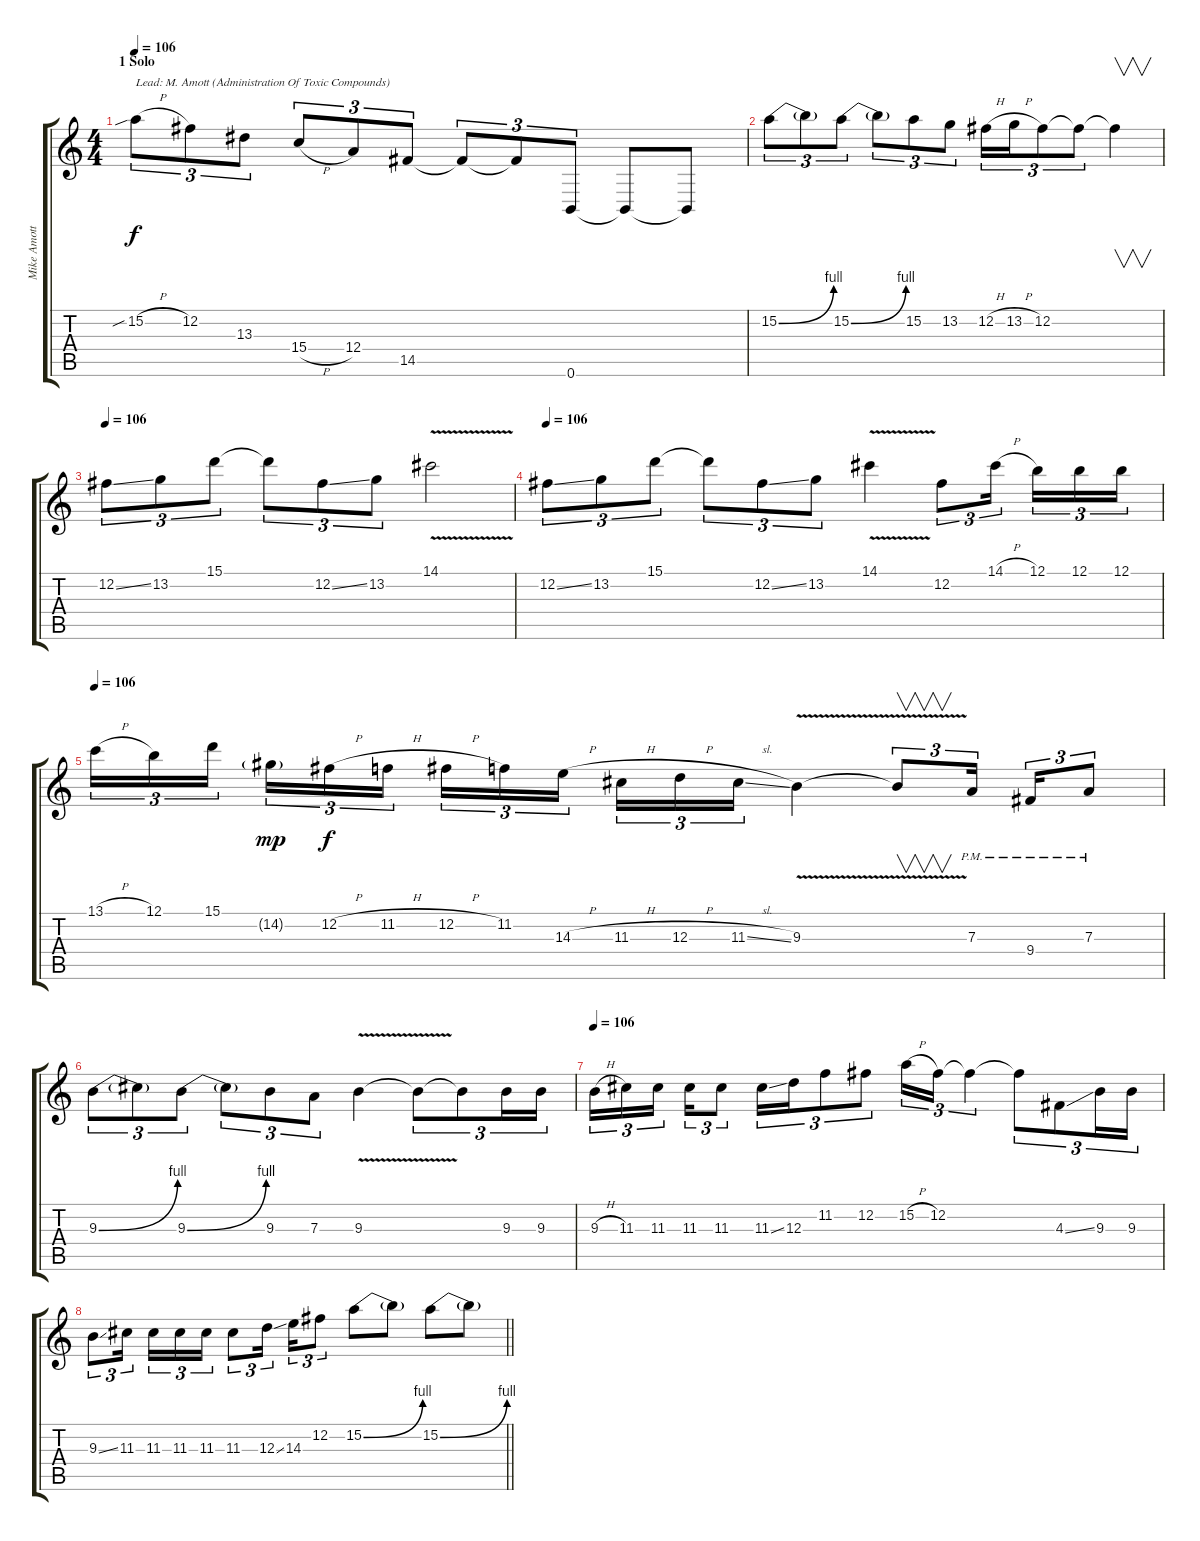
\track ("Mike Amott" "Mike Amott") {instrument overdrivenguitar}
\staff {score tabs}
\tuning (B3 Gb3 D3 A2 E2 B1) {hide}
\ts (4 4)
\section ("" "1 Solo")
\tempo 106
\clef g2
\ks c
15.2{sib h}.8{tu (3 2) txt "Lead: M. Amott (Administration Of Toxic Compounds)" dy f} 12.2.8{tu (3 2)} 13.3.8{tu (3 2)} 15.4{h}.8{tu (3 2)} 12.4.8{tu (3 2)} 14.5.8{tu (3 2)} 14.5{t}.8{tu (3 2)} 14.5{t}.8{tu (3 2)} 0.6.8{tu (3 2)} 0.6{t}.8 0.6{t}.8 |
15.2{be (bend 0 0 60 4)}.8{tu (3 2)} 15.2{t}.8{tu (3 2)} 15.2{be (bend 0 0 60 4)}.8{tu (3 2)} 15.2{t}.8{tu (3 2)} 15.2.8{tu (3 2)} 13.2.8{tu (3 2)} 12.2{h}.16{tu (3 2)} 13.2{h}.16{tu (3 2)} 12.2.8{tu (3 2)} 12.2{t}.8{tu (3 2)} 12.2{t}.4{v} |
\tempo 106
12.2{ss}.8{tu (3 2)} 13.2.8{tu (3 2)} 15.1.8{tu (3 2)} 15.1{t}.8{tu (3 2)} 12.2{ss}.8{tu (3 2)} 13.2.8{tu (3 2)} 14.1{v}.2 |
\tempo 106
12.2{ss}.8{tu (3 2)} 13.2.8{tu (3 2)} 15.1.8{tu (3 2)} 15.1{t}.8{tu (3 2)} 12.2{ss}.8{tu (3 2)} 13.2.8{tu (3 2)} 14.1{v}.4 12.2.8{tu (3 2)} 14.1{h}.16{tu (3 2)} 12.1.16{tu (3 2)} 12.1.16{tu (3 2)} 12.1.16{tu (3 2)} |
\tempo 106
13.1{h}.16{tu (3 2)} 12.1.16{tu (3 2)} 15.1.16{tu (3 2)} 14.2{g}.16{tu (3 2) dy mp} 12.2{h}.16{tu (3 2) dy f} 11.2{h}.16{tu (3 2)} 12.2{h}.16{tu (3 2)} 11.2.16{tu (3 2)} 14.3{h}.16{tu (3 2)} 11.3{h}.16{tu (3 2)} 12.3{h}.16{tu (3 2)} 11.3{sl}.16{tu (3 2)} 9.3{v}.4 9.3{t}.8{v tu (3 2)} 7.3{pm}.16{tu (3 2)} 9.4{pm}.16{tu (3 2)} 7.3{pm}.8{tu (3 2)} |
9.3{be (bend 0 0 60 4)}.8{tu (3 2)} 9.3{t}.8{tu (3 2)} 9.3{be (bend 0 0 60 4)}.8{tu (3 2)} 9.3{t}.8{tu (3 2)} 9.3.8{tu (3 2)} 7.3.8{tu (3 2)} 9.3{v}.4 9.3{t}.8{tu (3 2)} 9.3{t}.8{tu (3 2)} 9.3.16{tu (3 2)} 9.3.16{tu (3 2)} |
\tempo 106
9.3{h}.16{tu (3 2)} 11.3.16{tu (3 2)} 11.3.16{tu (3 2)} 11.3.16{tu (3 2)} 11.3.8{tu (3 2)} 11.3{ss}.16{tu (3 2)} 12.3.16{tu (3 2)} 11.2.8{tu (3 2)} 12.2.8{tu (3 2)} 15.2{h}.16{tu (3 2)} 12.2.16{tu (3 2)} 12.2{t}.4{tu (3 2)} 12.2{t}.8{tu (3 2)} 4.3{ss}.8{tu (3 2)} 9.3.16{tu (3 2)} 9.3.16{tu (3 2)} |
\barLineRight lightlight
9.3{ss}.8{tu (3 2)} 11.3.16{tu (3 2)} 11.3.16{tu (3 2)} 11.3.16{tu (3 2)} 11.3.16{tu (3 2)} 11.3.8{tu (3 2)} 12.3{ss}.16{tu (3 2)} 14.3.16{tu (3 2)} 12.2.8{tu (3 2)} 15.2{be (bend 0 0 60 4)}.8 15.2{t}.8 15.2{be (bend 0 0 60 4)}.8 15.2{t}.8
